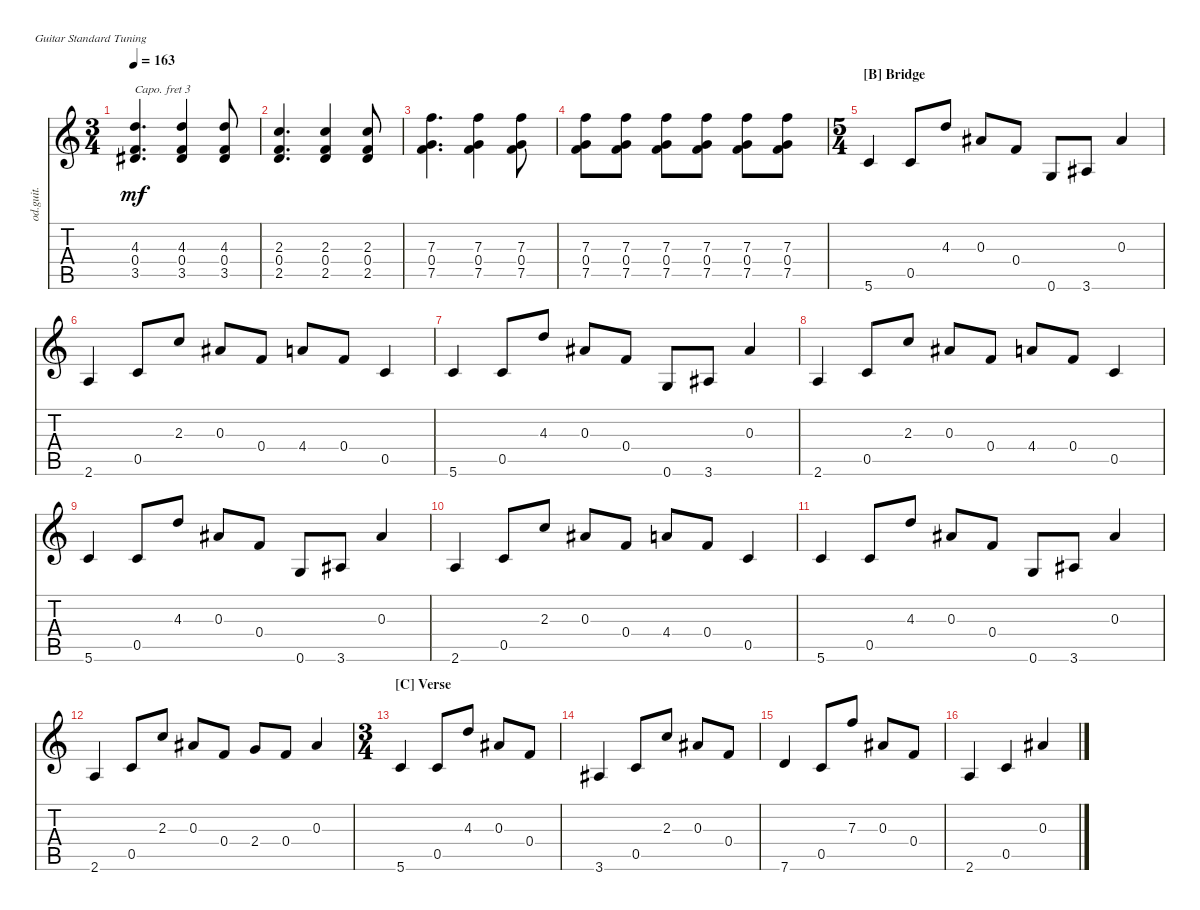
\bracketExtendMode nobrackets
\track ("Overdriven Guitar" "od.guit.") {instrument overdrivenguitar}
\staff {score tabs}
\capo 3
\tuning (E4 B3 G3 D3 A2 E2)
\ts (3 4)
\tempo 163
\clef g2
\ks aminor
(3.5{acc #} 0.4 4.3).4{d dy mf beam Up} (3.5{acc #} 0.4 4.3).4{beam Up} (3.5{acc #} 0.4 4.3).8{beam Up} |
(2.5 0.4 2.3).4{d beam Up} (2.5 0.4 2.3).4{beam Up} (2.5 0.4 2.3).8{beam Up} |
(7.5 0.4 7.3).4{d beam Down} (7.5 0.4 7.3).4{beam Down} (7.5 0.4 7.3).8{beam Down} |
(7.3 0.4 7.5).8{beam Down} (7.3 0.4 7.5).8{beam Down} (7.3 0.4 7.5).8{beam Down} (7.3 0.4 7.5).8{beam Down} (7.3 0.4 7.5).8{beam Down} (7.3 0.4 7.5).8{beam Down} |
\ts (5 4)
\section ("B" "Bridge")
5.6.4{beam Up} 0.5.8{beam Up} 4.3.8{beam Up} 0.3{acc #}.8{beam Up} 0.4.8{beam Up} 0.6.8{beam Up} 3.6{acc #}.8{beam Up} 0.3{acc #}.4{beam Up} |
2.6.4{beam Up} 0.5.8{beam Up} 2.3.8{beam Up} 0.3{acc #}.8{beam Up} 0.4.8{beam Up} 4.4.8{beam Up} 0.4.8{beam Up} 0.5.4{beam Up} |
5.6.4{beam Up} 0.5.8{beam Up} 4.3.8{beam Up} 0.3{acc #}.8{beam Up} 0.4.8{beam Up} 0.6.8{beam Up} 3.6{acc #}.8{beam Up} 0.3{acc #}.4{beam Up} |
2.6.4{beam Up} 0.5.8{beam Up} 2.3.8{beam Up} 0.3{acc #}.8{beam Up} 0.4.8{beam Up} 4.4.8{beam Up} 0.4.8{beam Up} 0.5.4{beam Up} |
5.6.4{beam Up} 0.5.8{beam Up} 4.3.8{beam Up} 0.3{acc #}.8{beam Up} 0.4.8{beam Up} 0.6.8{beam Up} 3.6{acc #}.8{beam Up} 0.3{acc #}.4{beam Up} |
2.6.4{beam Up} 0.5.8{beam Up} 2.3.8{beam Up} 0.3{acc #}.8{beam Up} 0.4.8{beam Up} 4.4.8{beam Up} 0.4.8{beam Up} 0.5.4{beam Up} |
5.6.4{beam Up} 0.5.8{beam Up} 4.3.8{beam Up} 0.3{acc #}.8{beam Up} 0.4.8{beam Up} 0.6.8{beam Up} 3.6{acc #}.8{beam Up} 0.3{acc #}.4{beam Up} |
2.6.4{beam Up} 0.5.8{beam Up} 2.3.8{beam Up} 0.3{acc #}.8{beam Up} 0.4.8{beam Up} 2.4.8{beam Up} 0.4.8{beam Up} 0.3{acc #}.4{beam Up} |
\ts (3 4)
\section ("C" "Verse")
5.6.4{beam Up} 0.5.8{beam Up} 4.3.8{beam Up} 0.3{acc #}.8{beam Up} 0.4.8{beam Up} |
3.6{acc #}.4{beam Up} 0.5.8{beam Up} 2.3.8{beam Up} 0.3{acc #}.8{beam Up} 0.4.8{beam Up} |
7.6.4{beam Up} 0.5.8{beam Up} 7.3.8{beam Up} 0.3{acc #}.8{beam Up} 0.4.8{beam Up} |
2.6.4{beam Up} 0.5.4{beam Up} 0.3{acc #}.4{beam Up}
